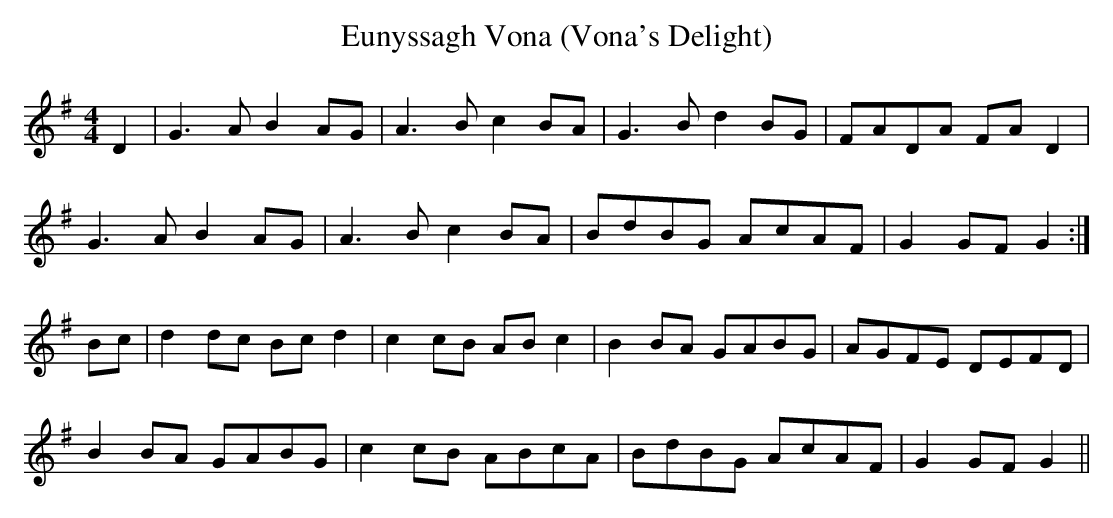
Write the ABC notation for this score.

X:1
T:Eunyssagh Vona (Vona's Delight)
M:4/4
L:1/8
K:G
D2|G3A B2AG|A3B c2BA|G3B d2BG|FADA FAD2|!
G3A B2AG|A3B c2BA|BdBG AcAF|G2GF G2:|!
Bc|d2dc Bcd2|c2cB ABc2|B2BA GABG|AGFE DEFD|!
B2BA GABG|c2cB ABcA|BdBG AcAF|G2GF G2||!
